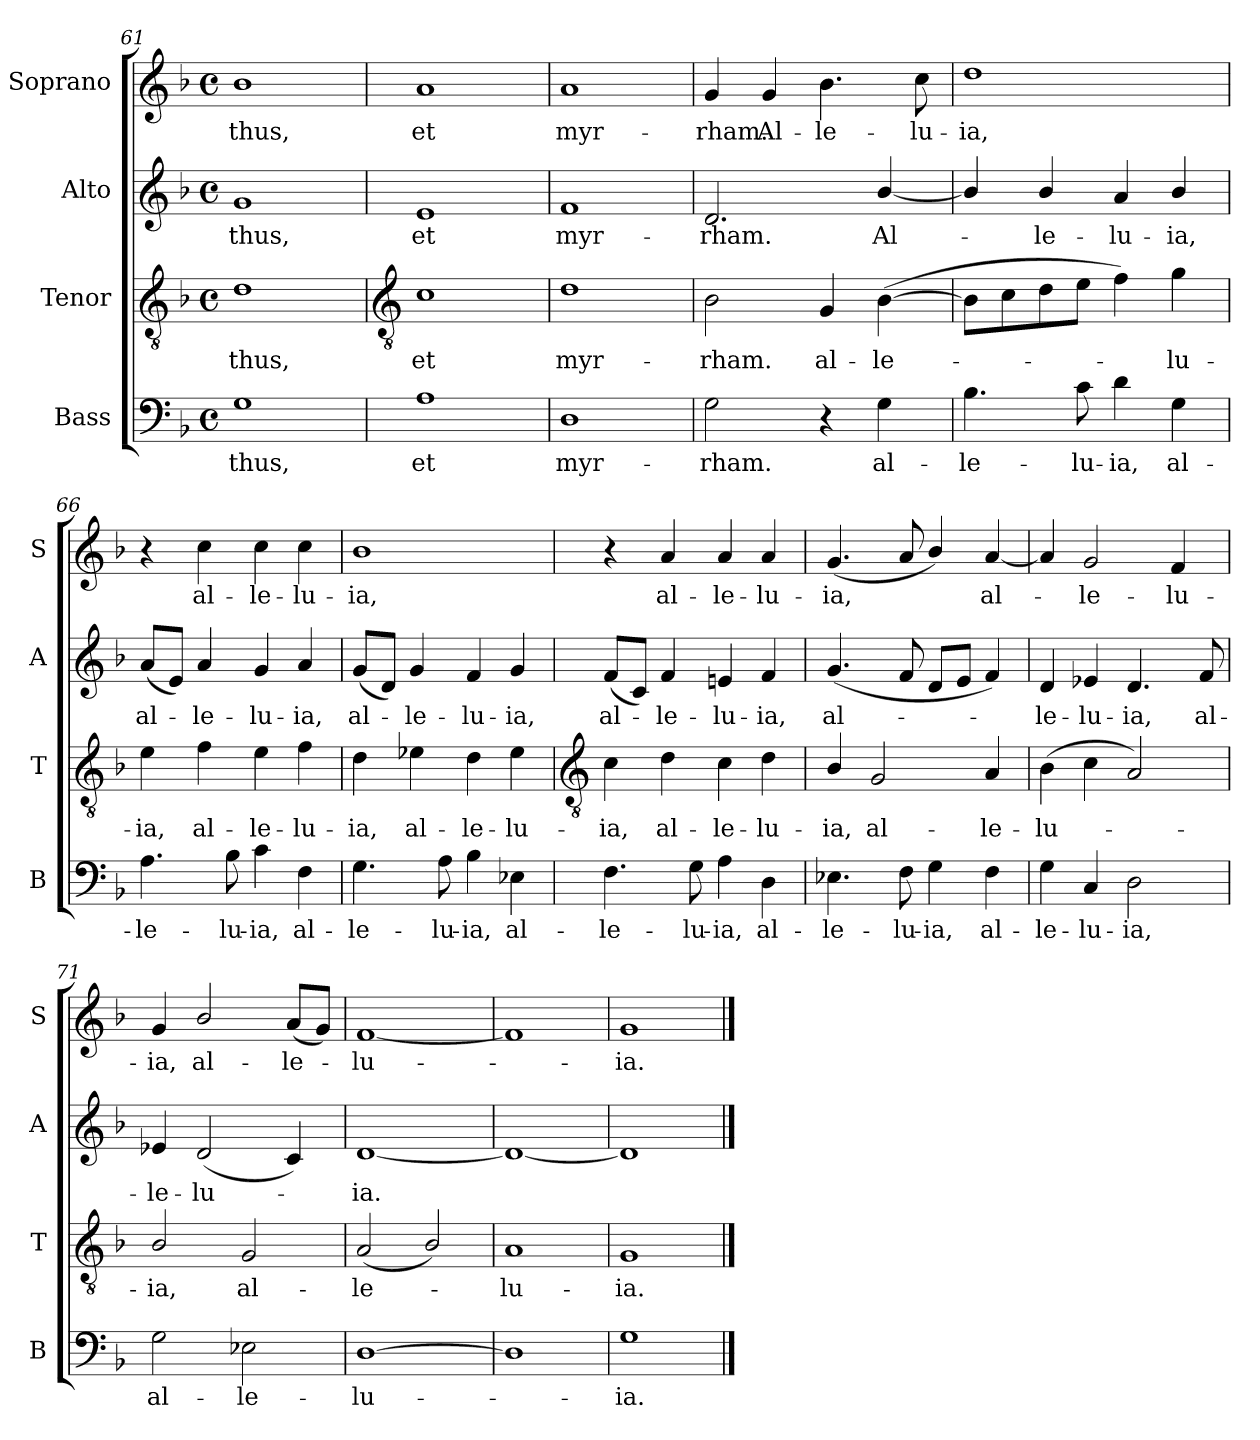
**kern	**text	**kern	**text	**kern	**text	**kern	**text
*part4	*part4	*part3	*part3	*part2	*part2	*part1	*part1
*staff4	*staff4	*staff3	*staff3	*staff2	*staff2	*staff1	*staff1
*I"Bass	*	*I"Tenor	*	*I"Alto	*	*I"Soprano	*
*I'B	*	*I'T	*	*I'A	*	*I'S	*
*clefF4	*	*clefGv2	*	*clefG2	*	*clefG2	*
*k[b-]	*	*k[b-]	*	*k[b-]	*	*k[b-]	*
*F:	*	*F:	*	*F:	*	*F:	*
*M4/4	*	*M4/4	*	*M4/4	*	*M4/4	*
*met(c)	*	*met(c)	*	*met(c)	*	*met(c)	*
=61	=61	=61	=61	=61	=61	=61	=61
!	!LO:LY:b	!	!LO:LY:b	!	!LO:LY:b	!	!LO:LY:b
1G	thus,	1d	thus,	1g	thus,	1b-	thus,
!!LO:LB:g=z
=62	=62	=62	=62	=62	=62	=62	=62
*	*	*clefGv2	*	*	*	*	*
!	!LO:LY:b	!	!LO:LY:b	!	!LO:LY:b	!	!LO:LY:b
1A	et	1c	et	1e	et	1a	et
=63	=63	=63	=63	=63	=63	=63	=63
!	!LO:LY:b	!	!LO:LY:b	!	!LO:LY:b	!	!LO:LY:b
1D	myr-	1d	myr-	1f	myr-	1a	myr-
=64	=64	=64	=64	=64	=64	=64	=64
!	!LO:LY:b	!	!LO:LY:b	!	!LO:LY:b	!	!LO:LY:b
2G	-rham.	2B-	-rham.	2.d	-rham.	4g	-rham.
!	!	!	!	!	!	!	!LO:LY:b
.	.	.	.	.	.	4g	Al-
!	!	!	!LO:LY:b	!	!	!	!LO:LY:b
4r	.	4G	al-	.	.	4.b-	-le-
!	!LO:LY:b	!	!LO:LY:b	!	!LO:LY:b	!	!
4G	al-	(>[4B-	-le-	[4b-/	Al-	.	.
!	!	!	!	!	!	!	!LO:LY:b
.	.	.	.	.	.	8cc	-lu-
=65	=65	=65	=65	=65	=65	=65	=65
!	!LO:LY:b	!	!	!	!	!	!LO:LY:b
4.B-	-le-	8B-L]	.	4b-/]	.	1dd	-ia,
.	.	8c	.	.	.	.	.
!	!	!	!	!	!LO:LY:b	!	!
.	.	8d	.	4b-/	le-	.	.
!	!LO:LY:b	!	!	!	!	!	!
8c	-lu-	8eJ	.	.	.	.	.
!	!LO:LY:b	!	!	!	!LO:LY:b	!	!
4d	-ia,	4f)	.	4a	-lu-	.	.
!	!LO:LY:b	!	!LO:LY:b	!	!LO:LY:b	!	!
4G	al-	4g	lu-	4b-/	-ia,	.	.
=66	=66	=66	=66	=66	=66	=66	=66
!	!LO:LY:b	!	!LO:LY:b	!	!LO:LY:b	!	!
4.A	-le-	4e	-ia,	(<8aL	al-	4r	.
.	.	.	.	8eJ)	.	.	.
!	!	!	!LO:LY:b	!	!LO:LY:b	!	!LO:LY:b
.	.	4f	al-	4a	le-	4cc	al-
!	!LO:LY:b	!	!	!	!	!	!
8B-	-lu-	.	.	.	.	.	.
!	!LO:LY:b	!	!LO:LY:b	!	!LO:LY:b	!	!LO:LY:b
4c	-ia,	4e	-le-	4g	-lu-	4cc	-le-
!	!LO:LY:b	!	!LO:LY:b	!	!LO:LY:b	!	!LO:LY:b
4F	al-	4f	-lu-	4a	-ia,	4cc	-lu-
=67	=67	=67	=67	=67	=67	=67	=67
!	!LO:LY:b	!	!LO:LY:b	!	!LO:LY:b	!	!LO:LY:b
4.G	-le-	4d	-ia,	(<8gL	al-	1b-	-ia,
.	.	.	.	8dJ)	.	.	.
!	!	!	!LO:LY:b	!	!LO:LY:b	!	!
.	.	4e-X	al-	4g	le-	.	.
!	!LO:LY:b	!	!	!	!	!	!
8A	-lu-	.	.	.	.	.	.
!	!LO:LY:b	!	!LO:LY:b	!	!LO:LY:b	!	!
4B-	-ia,	4d	-le-	4f	-lu-	.	.
!	!LO:LY:b	!	!LO:LY:b	!	!LO:LY:b	!	!
4E-X	al-	4e-	-lu-	4g	-ia,	.	.
!!LO:LB:g=z
=68	=68	=68	=68	=68	=68	=68	=68
*	*	*clefGv2	*	*	*	*	*
!	!LO:LY:b	!	!LO:LY:b	!	!LO:LY:b	!	!
4.F	-le-	4c	-ia,	(<8fL	al-	4r	.
.	.	.	.	8cJ)	.	.	.
!	!	!	!LO:LY:b	!	!LO:LY:b	!	!LO:LY:b
.	.	4d	al-	4f	le-	4a	al-
!	!LO:LY:b	!	!	!	!	!	!
8G	-lu-	.	.	.	.	.	.
!	!LO:LY:b	!	!LO:LY:b	!	!LO:LY:b	!	!LO:LY:b
4A	-ia,	4c	-le-	4en	-lu-	4a	-le-
!	!LO:LY:b	!	!LO:LY:b	!	!LO:LY:b	!	!LO:LY:b
4D	al-	4d	-lu-	4f	-ia,	4a	-lu-
=69	=69	=69	=69	=69	=69	=69	=69
!	!LO:LY:b	!	!LO:LY:b	!	!LO:LY:b	!	!LO:LY:b
4.E-X	-le-	4B-/	-ia,	(<4.g	al-	(<4.g	-ia,
!	!	!	!LO:LY:b	!	!	!	!
.	.	2G	al-	.	.	.	.
!	!LO:LY:b	!	!	!	!	!	!
8F	-lu-	.	.	8f	.	8a	.
!	!LO:LY:b	!	!	!	!	!	!
4G	-ia,	.	.	8dL	.	4b-/)	.
.	.	.	.	8eJ	.	.	.
!	!LO:LY:b	!	!LO:LY:b	!	!	!	!LO:LY:b
4F	al-	4A	-le-	4f)	.	[4a	al-
=70	=70	=70	=70	=70	=70	=70	=70
!	!LO:LY:b	!	!LO:LY:b	!	!LO:LY:b	!	!
4G	-le-	(>4B-	-lu-	4d	le-	4a]	.
!	!LO:LY:b	!	!	!	!LO:LY:b	!	!LO:LY:b
4C	-lu-	4c	.	4e-X	-lu-	2g	le-
!	!LO:LY:b	!	!	!	!LO:LY:b	!	!
2D	-ia,	2A)	.	4.d	-ia,	.	.
!	!	!	!	!	!	!	!LO:LY:b
.	.	.	.	.	.	4f	-lu-
!	!	!	!	!	!LO:LY:b	!	!
.	.	.	.	8f	al-	.	.
=71	=71	=71	=71	=71	=71	=71	=71
!	!LO:LY:b	!	!LO:LY:b	!	!LO:LY:b	!	!LO:LY:b
2G	al-	2B-/	ia,	4e-X	-le-	4g	-ia,
!	!	!	!	!	!LO:LY:b	!	!LO:LY:b
.	.	.	.	(<2d	-lu-	2b-/	al-
!	!LO:LY:b	!	!LO:LY:b	!	!	!	!
2E-X	-le-	2G	al-	.	.	.	.
!	!	!	!	!	!	!	!LO:LY:b
.	.	.	.	4c)	.	(<8aL	-le-
.	.	.	.	.	.	8gJ)	.
=72	=72	=72	=72	=72	=72	=72	=72
!	!LO:LY:b	!	!LO:LY:b	!	!LO:LY:b	!	!LO:LY:b
[1D	-lu-	(<2A	-le-	[1d	ia.	[1f	lu-
.	.	2B-/)	.	.	.	.	.
=73	=73	=73	=73	=73	=73	=73	=73
!	!	!	!LO:LY:b	!	!	!	!
1D]	.	1A	lu-	1d_	.	1f]	.
=74	=74	=74	=74	=74	=74	=74	=74
!	!LO:LY:b	!	!LO:LY:b	!	!	!	!LO:LY:b
1G	ia.	1G	-ia.	1d]	.	1g	ia.
==	==	==	==	==	==	==	==
*-	*-	*-	*-	*-	*-	*-	*-
